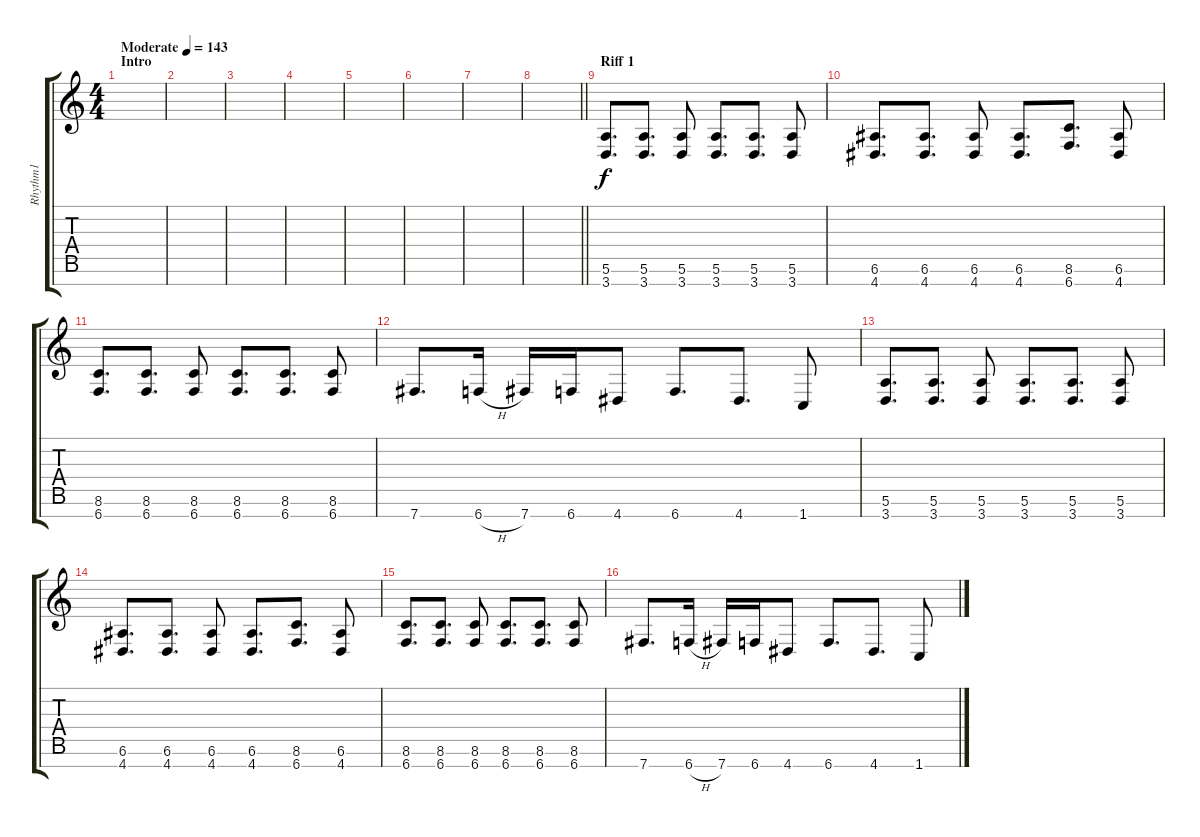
\track ("Rhythm1" "Rhythm1") {instrument distortionguitar}
\staff {score tabs}
\tuning (E4 B3 G3 D3 A2 E2 B1) {hide}
\ts (4 4)
\section ("" "Intro")
\tempo (143 "Moderate")
\clef g2
\ks c
|
|
|
|
|
|
|
\barLineRight lightlight
|
\section ("" "Riff 1")
(5.6 3.7).8{d} (5.6 3.7).8{d} (5.6 3.7).8 (5.6 3.7).8{d} (5.6 3.7).8{d} (5.6 3.7).8 |
(6.6 4.7).8{d} (6.6 4.7).8{d} (6.6 4.7).8 (6.6 4.7).8{d} (8.6 6.7).8{d} (6.6 4.7).8 |
(8.6 6.7).8{d} (8.6 6.7).8{d} (8.6 6.7).8 (8.6 6.7).8{d} (8.6 6.7).8{d} (8.6 6.7).8 |
7.7.8{d} 6.7{h}.16 7.7.16 6.7.16 4.7.8 6.7.8{d} 4.7.8{d} 1.7.8 |
(5.6 3.7).8{d} (5.6 3.7).8{d} (5.6 3.7).8 (5.6 3.7).8{d} (5.6 3.7).8{d} (5.6 3.7).8 |
(6.6 4.7).8{d} (6.6 4.7).8{d} (6.6 4.7).8 (6.6 4.7).8{d} (8.6 6.7).8{d} (6.6 4.7).8 |
(8.6 6.7).8{d} (8.6 6.7).8{d} (8.6 6.7).8 (8.6 6.7).8{d} (8.6 6.7).8{d} (8.6 6.7).8 |
7.7.8{d} 6.7{h}.16 7.7.16 6.7.16 4.7.8 6.7.8{d} 4.7.8{d} 1.7.8
